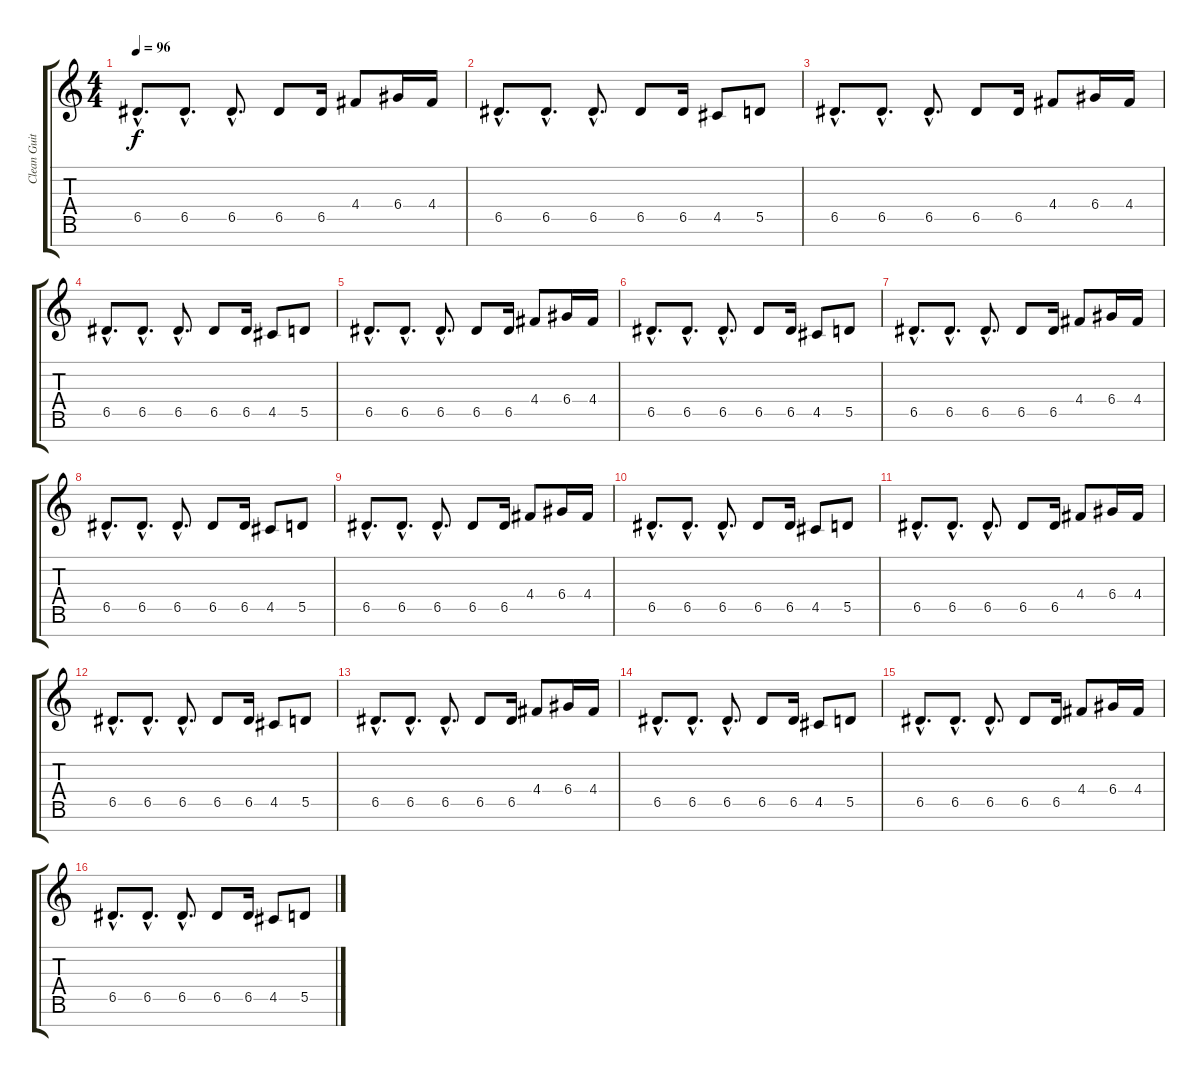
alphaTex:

\track ("Clean Guitar" "Clean Guit") {instrument electricguitarjazz}
\staff {score tabs}
\tuning (E4 B3 G3 D3 A2 E2 B1) {hide}
\ts (4 4)
\tempo 96
\clef g2
\ks c
6.5{hac}.8{d dy f} 6.5{hac}.8{d} 6.5{hac}.8{d} 6.5.8 6.5.16 4.4.8 6.4.16 4.4.16 |
6.5{hac}.8{d} 6.5{hac}.8{d} 6.5{hac}.8{d} 6.5.8 6.5.16 4.5.8 5.5.8 |
6.5{hac}.8{d} 6.5{hac}.8{d} 6.5{hac}.8{d} 6.5.8 6.5.16 4.4.8 6.4.16 4.4.16 |
6.5{hac}.8{d} 6.5{hac}.8{d} 6.5{hac}.8{d} 6.5.8 6.5.16 4.5.8 5.5.8 |
6.5{hac}.8{d} 6.5{hac}.8{d} 6.5{hac}.8{d} 6.5.8 6.5.16 4.4.8 6.4.16 4.4.16 |
6.5{hac}.8{d} 6.5{hac}.8{d} 6.5{hac}.8{d} 6.5.8 6.5.16 4.5.8 5.5.8 |
6.5{hac}.8{d} 6.5{hac}.8{d} 6.5{hac}.8{d} 6.5.8 6.5.16 4.4.8 6.4.16 4.4.16 |
6.5{hac}.8{d} 6.5{hac}.8{d} 6.5{hac}.8{d} 6.5.8 6.5.16 4.5.8 5.5.8 |
6.5{hac}.8{d} 6.5{hac}.8{d} 6.5{hac}.8{d} 6.5.8 6.5.16 4.4.8 6.4.16 4.4.16 |
6.5{hac}.8{d} 6.5{hac}.8{d} 6.5{hac}.8{d} 6.5.8 6.5.16 4.5.8 5.5.8 |
6.5{hac}.8{d} 6.5{hac}.8{d} 6.5{hac}.8{d} 6.5.8 6.5.16 4.4.8 6.4.16 4.4.16 |
6.5{hac}.8{d} 6.5{hac}.8{d} 6.5{hac}.8{d} 6.5.8 6.5.16 4.5.8 5.5.8 |
6.5{hac}.8{d} 6.5{hac}.8{d} 6.5{hac}.8{d} 6.5.8 6.5.16 4.4.8 6.4.16 4.4.16 |
6.5{hac}.8{d} 6.5{hac}.8{d} 6.5{hac}.8{d} 6.5.8 6.5.16 4.5.8 5.5.8 |
6.5{hac}.8{d} 6.5{hac}.8{d} 6.5{hac}.8{d} 6.5.8 6.5.16 4.4.8 6.4.16 4.4.16 |
6.5{hac}.8{d} 6.5{hac}.8{d} 6.5{hac}.8{d} 6.5.8 6.5.16 4.5.8 5.5.8
